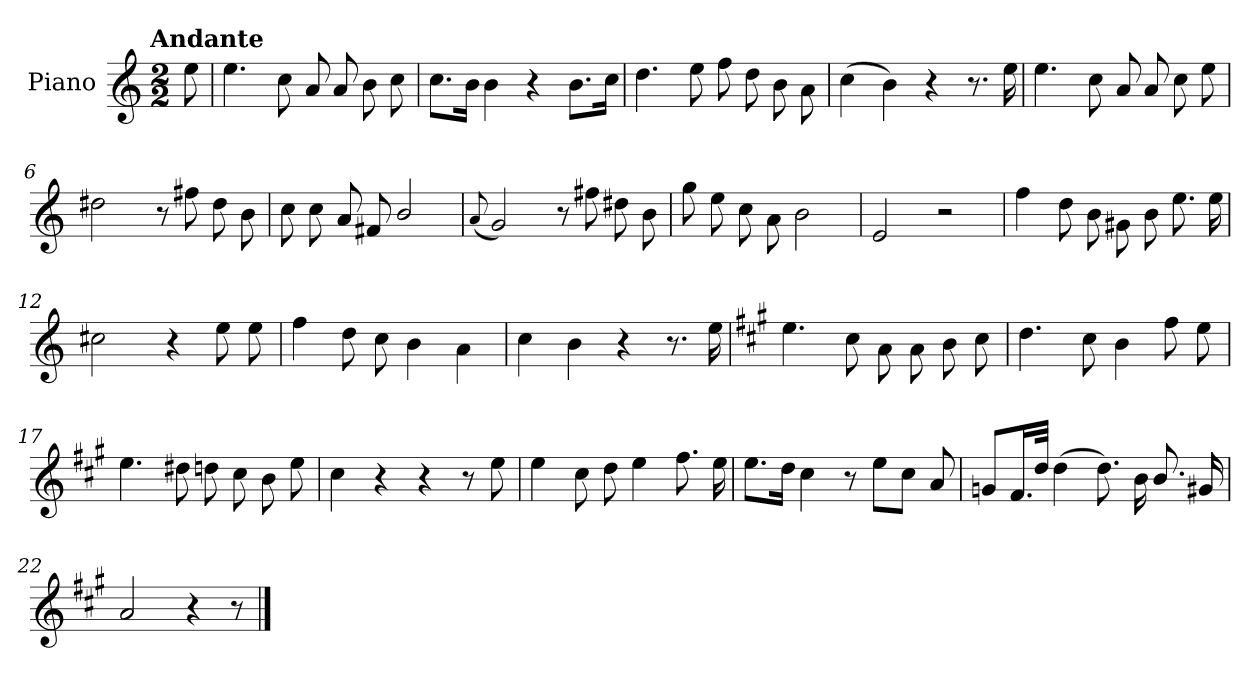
**kern
*part1
*staff1
*I"Piano
*I'Pno.
*clefG2
*k[]
!!LO:TX:omd:t=Andante
*M2/2
*MM92
=
8ee\
=1
4.ee\
8cc\
8a/
8a/
8b\
8cc\
=2
8.cc\L
16b\Jk
4b\
4r
8.b\L
16cc\Jk
=3
4.dd\
8ee\
8ff\
8dd\
8b\
8a\
!!LO:LB:g=z
=4
(>4cc\
4b\)
4r
8.r
16ee\
=5
4.ee\
8cc\
8a/
8a/
8cc\
8ee\
=6
2dd#X\
8r
8ff#X\
8dd#\
8b\
=7
8cc\
8cc\
8a/
8f#X/
2b/
!!LO:LB:g=z
=8
(<8qqa/
2g/)
8r
8ff#X\
8dd#X\
8b\
=9
8gg\
8ee\
8cc\
8a\
2b\
=10
2e/
2r
=11
4ff\
8dd\
8b\
8g#X\
8b\
8.ee\
16ee\
=12
2cc#X\
4r
8ee\
8ee\
!!LO:LB:g=z
=13
4ff\
8dd\
8cc\
4b\
4a\
=14
4cc\
4b\
4r
8.r
16ee\
=15
*k[f#c#g#]
4.ee\
8cc#\
8a\
8a\
8b\
8cc#\
=16
4.dd\
8cc#\
4b\
8ff#\
8ee\
!!LO:LB:g=z
=17
4.ee\
8dd#X\
8ddn\
8cc#\
8b\
8ee\
=18
4cc#\
4r
4r
8r
8ee\
=19
4ee\
8cc#\
8dd\
4ee\
8.ff#\
16ee\
!!LO:LB:g=z
=20
8.ee\L
16dd\Jk
4cc#\
8r
8ee\L
8cc#\J
8a/
=21
8gn/L
16.f#/L
32dd/JJk
(>4dd\
8.dd\)
16b\
8.b/
16g#X/
=22
2a/
4r
8r
==
*-
